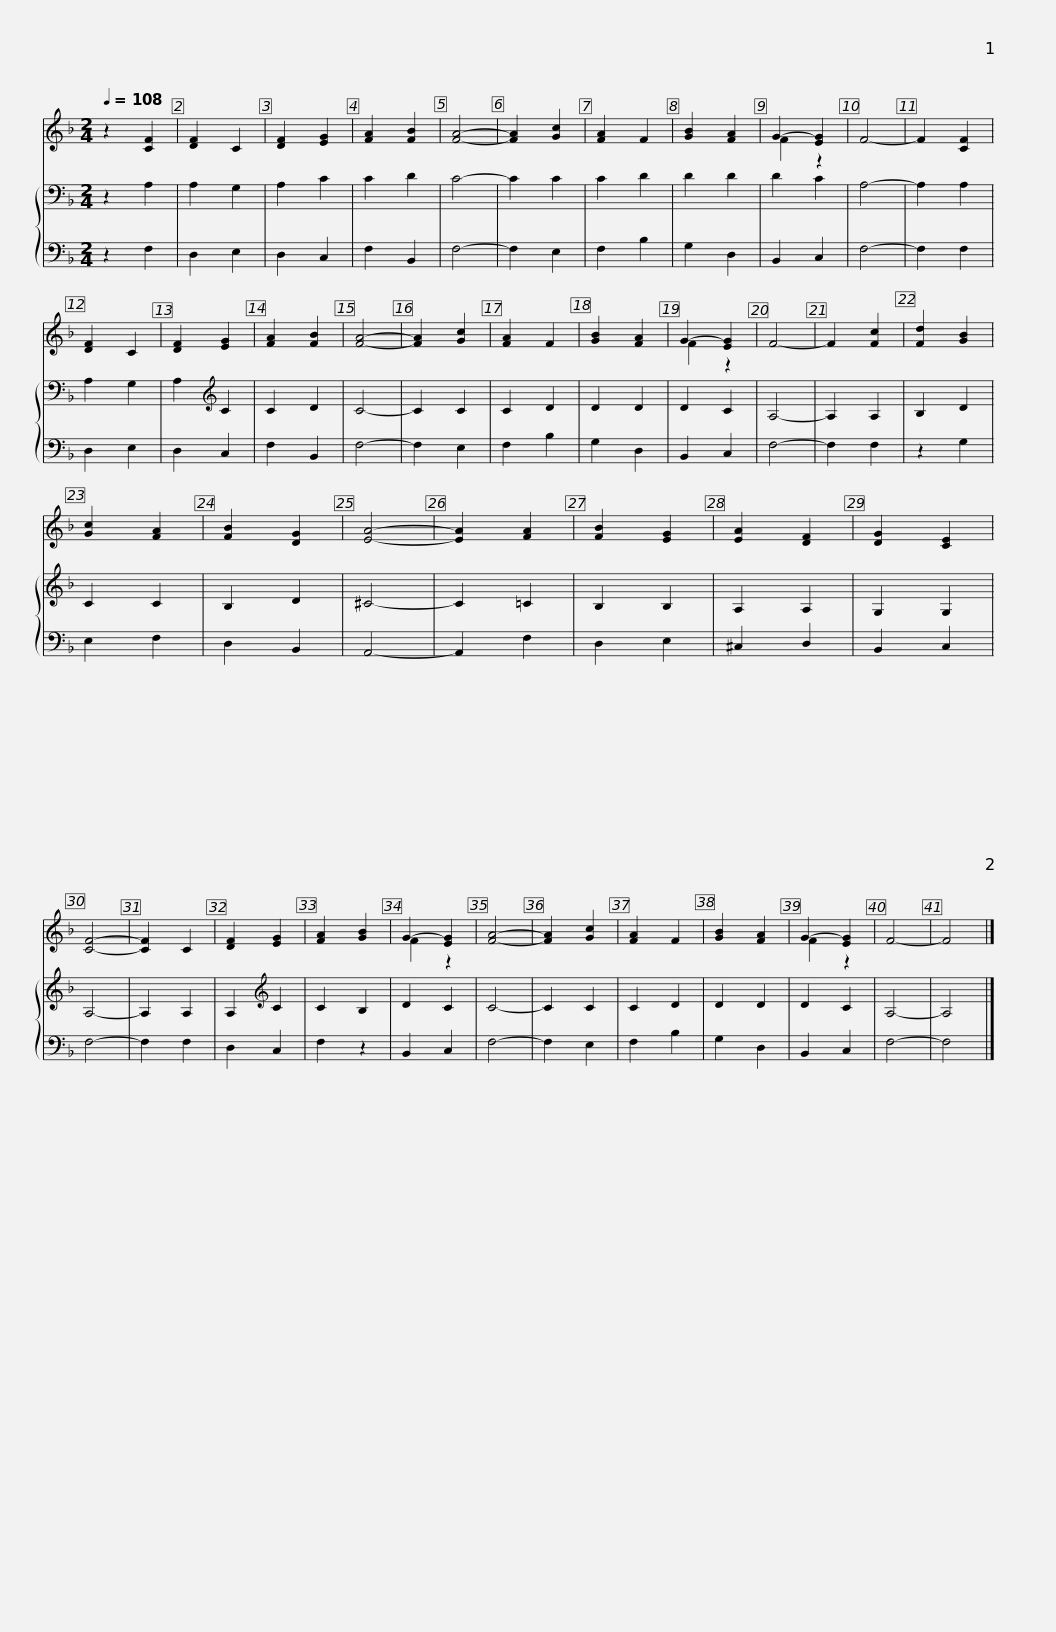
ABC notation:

X:1
%%score ( 1 2 ) { 3 | 4 }
L:1/8
Q:1/4=108
M:2/4
I:linebreak $
K:F
V:1 treble
V:2 treble
V:3 bass
V:4 bass
V:1
 z2 [CF]2 | [DF]2 C2 | [DF]2 [EG]2 | [FA]2 [FB]2 | [FA]4- | %5
 [FA]2 [Gc]2 | [FA]2 F2 | [GB]2 [FA]2 | G2- [EG]2 | F4- |$ %10
 F2 [CF]2 | [DF]2 C2 | [DF]2 [EG]2 | [FA]2 [FB]2 | [FA]4- | %15
 [FA]2 [Gc]2 | [FA]2 F2 | [GB]2 [FA]2 | G2- [EG]2 | F4- | %20
 F2 [Fc]2 | [Fd]2 [GB]2 | [Gc]2 [FA]2 | [FB]2 [DG]2 |$ [EA]4- | %25
 [EA]2 [FA]2 | [FB]2 [EG]2 | [EA]2 [DF]2 | [DG]2 [CE]2 | [CF]4- | %30
 [CF]2 C2 | [DF]2 [EG]2 | [FA]2 [GB]2 | G2- [EG]2 | [FA]4- | %35
 [FA]2 [Gc]2 | [FA]2 F2 | [GB]2 [FA]2 |$ G2- [EG]2 | F4- | %40
 F4 |] %41
V:2
 x4 | x4 | x4 | x4 | x4 | %5
 x4 | x4 | x4 | F2 z2 | x4 |$ %10
 x4 | x4 | x4 | x4 | x4 | %15
 x4 | x4 | x4 | F2 z2 | x4 | %20
 x4 | x4 | x4 | x4 |$ x4 | %25
 x4 | x4 | x4 | x4 | x4 | %30
 x4 | x4 | x4 | F2 z2 | x4 | %35
 x4 | x4 | x4 |$ F2 z2 | x4 | %40
 x4 |] %41
V:3
 z2 A,2 | A,2 G,2 | A,2 C2 | C2 D2 | C4- | %5
 C2 C2 | C2 D2 | D2 D2 | D2 C2 | A,4- |$ %10
 A,2 A,2 | A,2 G,2 | A,2[K:treble] C2 | C2 D2 | C4- | %15
 C2 C2 | C2 D2 | D2 D2 | D2 C2 | A,4- | %20
 A,2 A,2 | B,2 D2 | C2 C2 | B,2 D2 |$ ^C4- | %25
 C2 =C2 | B,2 B,2 | A,2 A,2 | G,2 G,2 | A,4- | %30
 A,2 A,2 | A,2[K:treble] C2 | C2 B,2 | D2 C2 | C4- | %35
 C2 C2 | C2 D2 | D2 D2 |$ D2 C2 | A,4- | %40
 A,4 |] %41
V:4
 z2 F,2 | D,2 E,2 | D,2 C,2 | F,2 B,,2 | F,4- | %5
 F,2 E,2 | F,2 B,2 | G,2 D,2 | B,,2 C,2 | F,4- |$ %10
 F,2 F,2 | D,2 E,2 | D,2 C,2 | F,2 B,,2 | F,4- | %15
 F,2 E,2 | F,2 B,2 | G,2 D,2 | B,,2 C,2 | F,4- | %20
 F,2 F,2 | z2 G,2 | E,2 F,2 | D,2 B,,2 |$ A,,4- | %25
 A,,2 F,2 | D,2 E,2 | ^C,2 D,2 | B,,2 C,2 | F,4- | %30
 F,2 F,2 | D,2 C,2 | F,2 z2 | B,,2 C,2 | F,4- | %35
 F,2 E,2 | F,2 B,2 | G,2 D,2 |$ B,,2 C,2 | F,4- | %40
 F,4 |] %41
